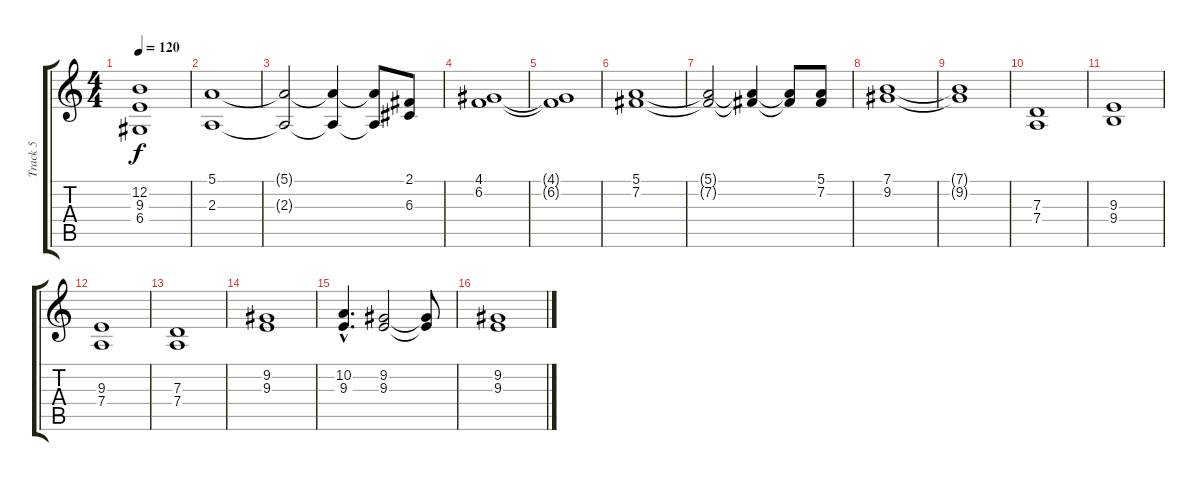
\track ("Track 5" "Track 5") {instrument englishhorn}
\staff {score tabs}
\tuning (E4 B3 G3 D3 A2 E2) {hide}
\ts (4 4)
\tempo 120
\clef g2
\ks c
(12.2 9.3 6.4).1{dy f} |
(5.1 2.3).1 |
(5.1{t} 2.3{t}).2 (5.1{t} 2.3{t}).4 (5.1{t} 2.3{t}).8 (2.1 6.3).8 |
(4.1 6.2).1 |
(4.1{t} 6.2{t}).1 |
(5.1 7.2).1 |
(5.1{t} 7.2{t}).2 (5.1{t} 7.2{t}).4 (5.1{t} 7.2{t}).8 (5.1 7.2).8 |
(7.1 9.2).1 |
(7.1{t} 9.2{t}).1 |
(7.3 7.4).1 |
(9.3 9.4).1 |
(9.3 7.4).1 |
(7.3 7.4).1 |
(9.2 9.3).1 |
(10.2{hac} 9.3{hac}).4{d} (9.2 9.3).2 (9.2{t} 9.3{t}).8 |
(9.2 9.3).1
